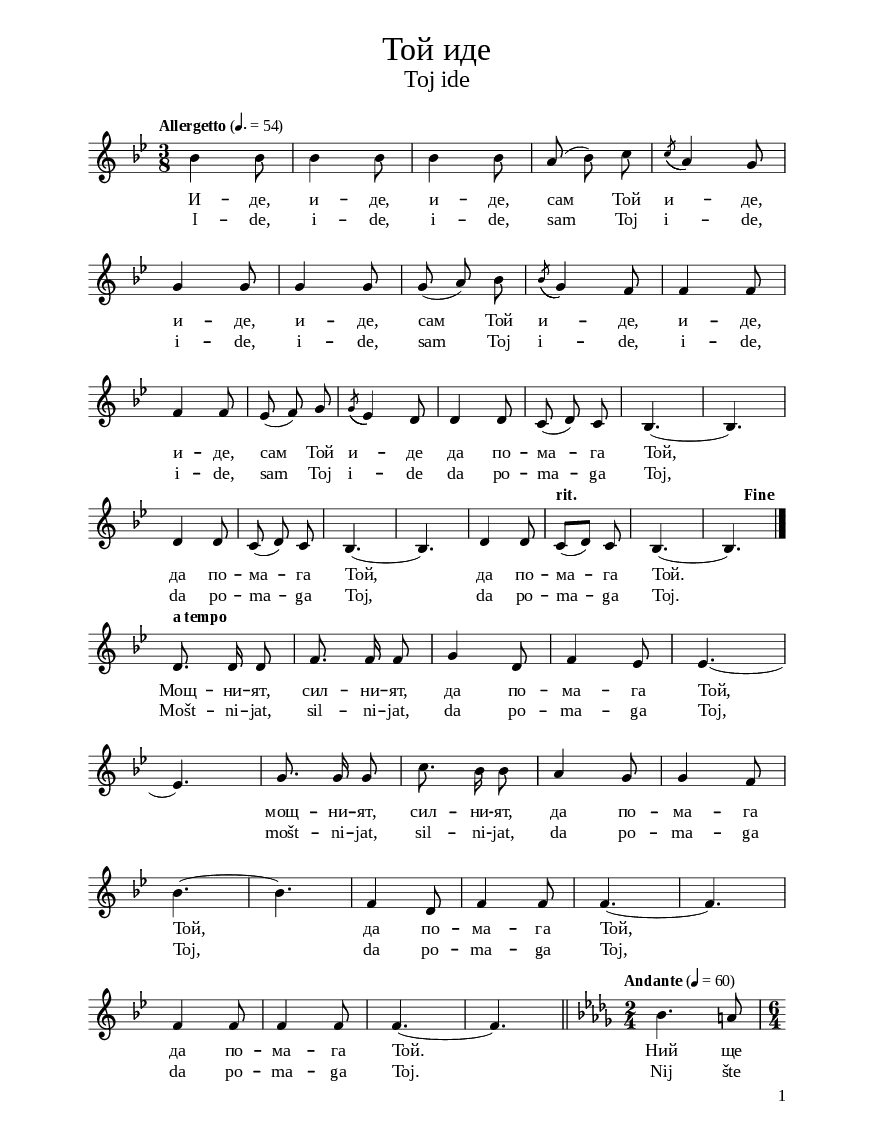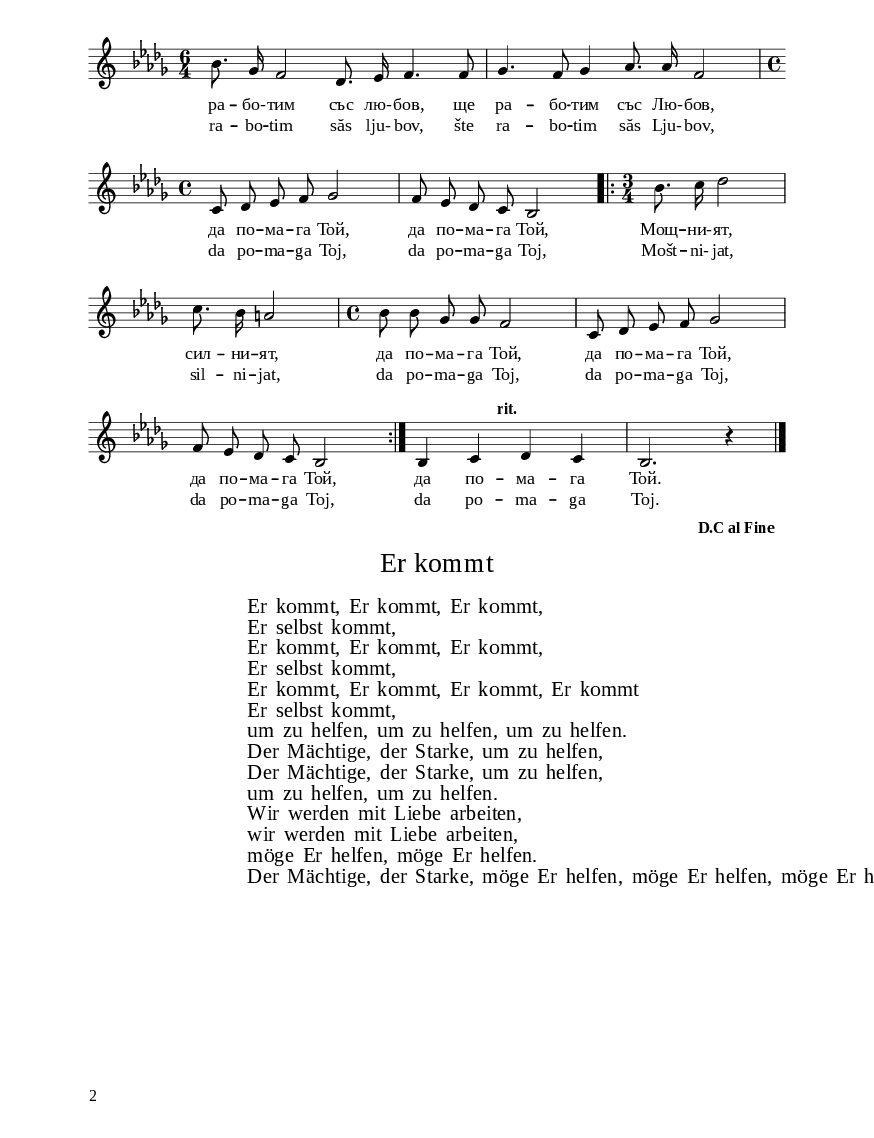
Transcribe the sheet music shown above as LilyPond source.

\version "2.24.1"

% include paper part and global functions
\include "include/globals.ily"

\bookpart {
  \label #'ref114
  \tocItem \markup "Той иде – Toj ide"
  \include "include/bookpart-paper.ily"
  \score {
    \include "include/score-layout.ily"


    \new Voice \absolute {
      \clef treble
      \key bes \major
      \time 3/8
      \tempoFunc "Allergetto" 4. "54"
      \autoBeamOff

      bes'4 bes'8 | bes'4 bes'8 |  bes'4 bes'8 |  a'8 ( bes'8 )  c''8 \noBeam | \acciaccatura { c''8 ( } a'4 ) g'8 | \break

      g'4 g'8 | g'4 g'8 | g'8 ( a'8 ) bes'8 \noBeam|  \acciaccatura { bes'8 ( } g'4 ) f'8 | f'4 f'8 | \break


      f'4 f'8 | es'8 ( f'8 ) g'8 \noBeam | \acciaccatura { g'8 ( } es'4 ) d'8 |  d'4 d'8 | c'8 ( d'8 ) c'8 \noBeam | bes4. ~ | bes4. \break


      | d'4 d'8 | c'8 ( d'8 ) c'8 \noBeam | bes4. ~ | bes4. |  d'4 d'8 | \tempo "rit." c'8 [( d'8 )] \noBeam c'8 | bes4. ~ |
      \tempo "     Fine" bes4. \bar "|." \break

       \tempo "a tempo" d'8. \noBeam d'16 \noBeam d'8 |  f'8.\noBeam f'16 \noBeam f'8 | g'4 d'8 | f'4 es'8 |  es'4. ~ | \break

      es'4. | g'8.\noBeam g'16 \noBeam g'8 | c''8. \noBeam bes'16 \noBeam  bes'8 | a'4 g'8 | g'4 f'8 | \break

      bes'4. ~ | bes'4. | f'4 d'8 | f'4 f'8 | f'4. ~ | f'4. |  \break

      f'4 f'8 |f'4  f'8 | f'4. ~ |  f'4. \bar "||" \key bes \minor \time 2/4 |

      \tempoFunc "Andante" 4 "60"
      
      bes'4. a'8 | \break

      \time 6/4 \autoBeamOff bes'8. ges'16 f'2 des'8. es'16 f'4. f'8 |  ges'4. f'8 ges'4 as'8. as'16 f'2 |  \break

      \time 4/4  c'8 des'8 es'8 f'8 ges'2 | f'8 es'8 des'8 c'8 bes2 | \time 3/4  \repeat volta 2 {
        bes'8. c''16 des''2 | \break

        c''8. bes'16 a'2 | \time 4/4  bes'8 bes'8 ges'8 ges'8 f'2 | c'8 des'8 es'8 f'8 ges'2 | \break

        f'8 es'8 des'8 c'8 bes2
      } bes4 \tempo "       rit." c'4 des'4 c'4 | bes2. r4
      \bar "|."
    }

    \addlyrics {
      И  --  де,   и
      --  де,   и  --  де,   сам   Той   и -- де,   и  --  де,   и  --  де,
      сам   Той   и -- де,   и  --  де,   и  --  де,   сам   Той  и -- де   да
      по  --  ма  --  га   Той,   да   по  --  ма  --  га   Той,   да
      по  --  ма  --  га   Той.   Мощ  --  ни  --  ят,   сил  --  ни  --
      ят,   да   по  --  ма  --  га   Той, мощ  --  ни  --  ят,
      сил  --  ни  --  ят,   да   по  --  ма  --  га   Той,   да   по  --
      ма  --  га   Той,   да   по  --  ма  --  га   Той.   Ний   ще   ра
      --  "бо-"  --  тим   със   "лю-"  --  бов,   ще   ра  --  бо  --  тим
      със   "Лю-"  --  бов,   да   по  --  ма  --  га   Той,   да   по  --
      ма  --  га    Той,   Мощ  --  "ни-"  --  ят,   сил  --  ни  --
      ят,   да   по  --  ма  --  га   Той,   да   по  --  ма  --  га
      Той,   да   по  --  ма  --  га   Той,   да   по  --  ма  --  га
      Той.
    }
    \addlyrics {
      I  --  de,   i
      --  de,   i  --  de,   sam   Toj   i -- de,   i  --  de,   i  --  de,
      sam   Toj   i -- de,   i  --  de,   i  --  de,   sam   Toj  i -- de   da
      po  --  ma  --  ga   Toj,   da   po  --  ma  --  ga   Toj,   da
      po  --  ma  --  ga   Toj.   Mošt  --  ni  --  jat,   sil  --  ni  --
      jat,   da   po  --  ma  --  ga   Toj, mošt  --  ni  --  jat,
      sil  --  ni  --  jat,   da   po  --  ma  --  ga   Toj,   da   po  --
      ma  --  ga   Toj,   da   po  --  ma  --  ga   Toj.   Nij   šte   ra
      --  bo  --  tim   săs   "lju-"  --  bov,   šte   ra  --  bo  --  tim
      săs   "Lju-"  --  bov,   da   po  --  ma  --  ga   Toj,   da   po  --
      ma  --  ga    Toj,   Mošt  --  "ni-"  --  jat,   sil  --  ni  --
      jat,   da   po  --  ma  --  ga   Toj,   da   po  --  ma  --  ga
      Toj,   da   po  --  ma  --  ga   Toj,   da   po  --  ma  --  ga
      Toj.
    }

      \header {
      title = \titleFunc "Той иде" "Toj ide"
    }

    \midi{}
  } % score


\markup \dc-one "D.C al Fine"

  

  % include foreign translation(s) of the song

  
  \version "2.24.0"

\markup \fill-line { \fontsize #deTitleFontSize "Er kommt" }
\markup \null
\markup \null
\markup \fontsize #deCoupletFontSize {
  \hspace #14
  \override #`(baseline-skip . ,deCoupletBaselineSkip)

  \column {

    \line { " " Er kommt, Er kommt, Er kommt, }

    \line { " " Er selbst kommt,  }

    \line { " "Er kommt, Er kommt, Er kommt,  }

    \line { " "Er selbst kommt,  }

    \line { " "Er kommt, Er kommt, Er kommt, Er kommt }

    \line { " " Er selbst kommt,}

    \line { " " um zu helfen, um zu helfen, um zu helfen.  }

    \line { " " Der Mächtige, der Starke, um zu helfen,  }

    \line { " " Der Mächtige, der Starke, um zu helfen,  }

    \line { " " um zu helfen, um zu helfen.  }

    \line { " "Wir werden mit Liebe arbeiten,  }

    \line { " "  wir werden mit Liebe arbeiten,  }

    \line { " "möge Er helfen, möge Er helfen. }
        \line { " "Der Mächtige, der Starke, möge Er helfen, möge Er helfen,  möge Er helfen. }

  }
}


} % bookpart
